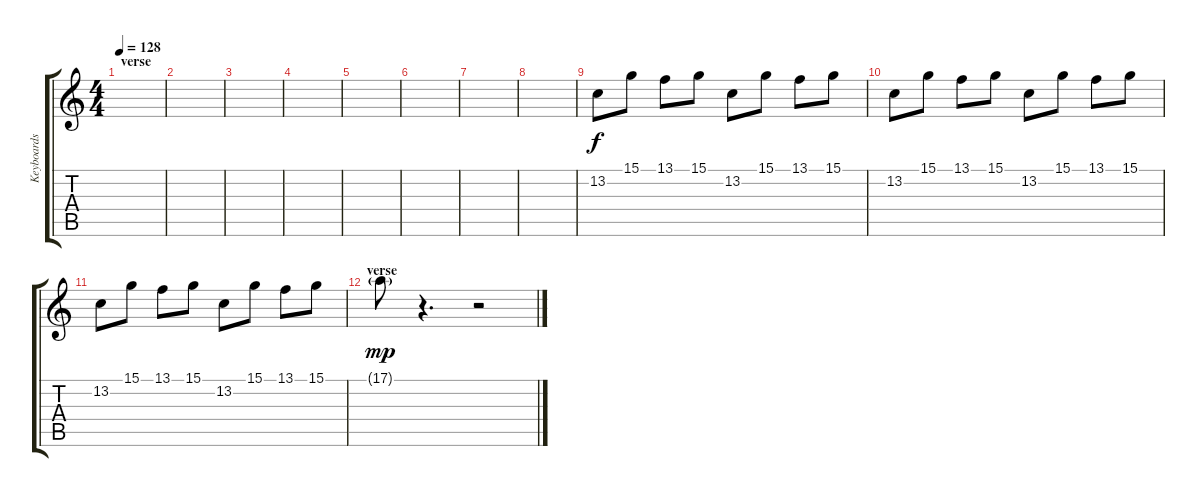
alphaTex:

\track ("Keyboards (Hodgson)" "Keyboards ") {instrument fx7echoes}
\staff {score tabs}
\tuning (E4 B3 G3 D3 A2 E2) {hide}
\ts (4 4)
\section ("" "verse")
\tempo 128
\clef g2
\ks c
|
|
|
|
|
|
|
|
13.2.8 15.1.8 13.1.8 15.1.8 13.2.8 15.1.8 13.1.8 15.1.8 |
13.2.8 15.1.8 13.1.8 15.1.8 13.2.8 15.1.8 13.1.8 15.1.8 |
13.2.8 15.1.8 13.1.8 15.1.8 13.2.8 15.1.8 13.1.8 15.1.8 |
\section ("" "verse")
17.1{g}.8{dy mp} r.4{d} r.2
